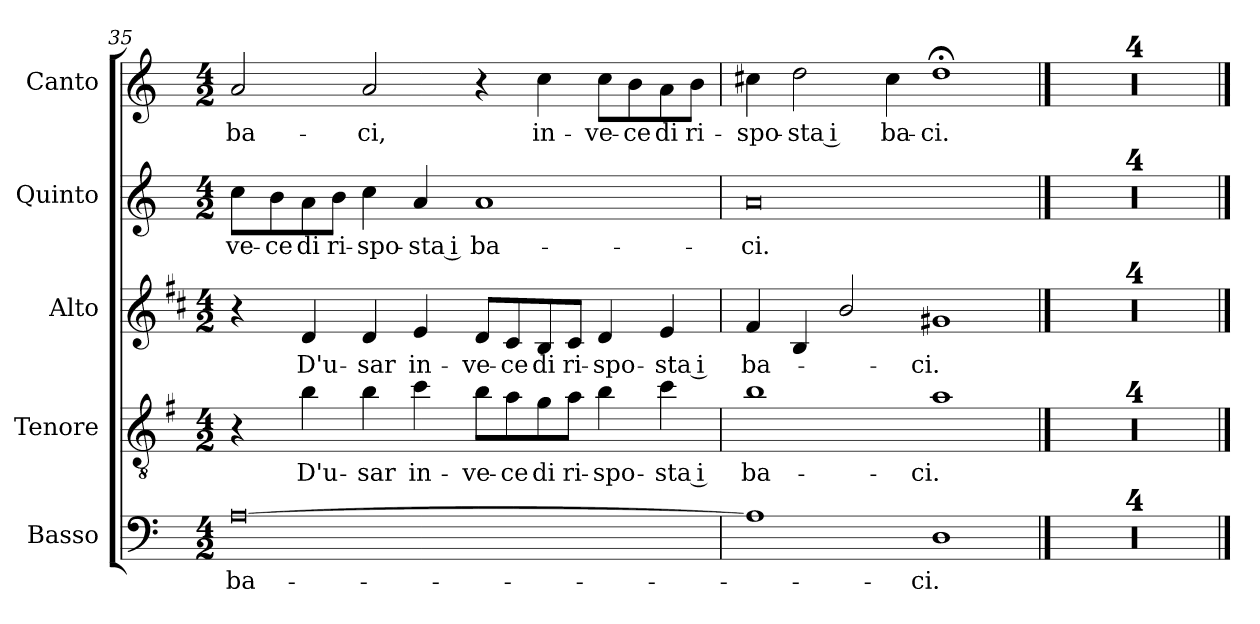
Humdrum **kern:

**kern	**text	**kern	**text	**kern	**text	**kern	**text	**kern	**text
*part5	*part5	*part4	*part4	*part3	*part3	*part2	*part2	*part1	*part1
*staff5	*staff5	*staff4	*staff4	*staff3	*staff3	*staff2	*staff2	*staff1	*staff1
*I"Basso	*	*I"Tenore	*	*I"Alto	*	*I"Quinto	*	*I"Canto	*
*I'B	*	*I'T	*	*I'A	*	*	*	*I'C	*
*clefF4	*	*clefGv2	*	*clefG2	*	*clefG2	*	*clefG2	*
*	*	*ITrd4c7	*	*ITrd1c2	*	*	*	*	*
*k[]	*	*k[]	*	*k[]	*	*k[]	*	*k[]	*
*C:	*	*C:	*	*C:	*	*C:	*	*C:	*
*M4/2	*	*M4/2	*	*M4/2	*	*M4/2	*	*M4/2	*
=35	=35	=35	=35	=35	=35	=35	=35	=35	=35
!	!LO:LY:b	!	!	!	!	!	!LO:LY:b	!	!LO:LY:b
[0A	ba-	4r	.	4r	.	8cc\L	-ve-	2a/	ba-
!	!	!	!	!	!	!	!LO:LY:b	!	!
.	.	.	.	.	.	8b\	-ce	.	.
!	!	!	!LO:LY:b	!	!LO:LY:b	!	!LO:LY:b	!	!
.	.	4e\	D'u-	4c/	D'u-	8a\	di	.	.
!	!	!	!	!	!	!	!LO:LY:b	!	!
.	.	.	.	.	.	8b\J	ri-	.	.
!	!	!	!LO:LY:b	!	!LO:LY:b	!	!LO:LY:b	!	!LO:LY:b
.	.	4e\	-sar	4c/	-sar	4cc\	-spo-	2a/	-ci,
!	!	!	!LO:LY:b	!	!LO:LY:b	!	!LO:LY:b	!	!
.	.	4f\	in-	4d/	in-	4a/	-sta i	.	.
!	!	!	!LO:LY:b	!	!LO:LY:b	!	!LO:LY:b	!	!
.	.	8e\L	-ve-	8c/L	-ve-	1a	ba-	4r	.
!	!	!	!LO:LY:b	!	!LO:LY:b	!	!	!	!
.	.	8d\	-ce	8B/	-ce	.	.	.	.
!	!	!	!LO:LY:b	!	!LO:LY:b	!	!	!	!LO:LY:b
.	.	8c\	di	8A/	di	.	.	4cc\	in-
!	!	!	!LO:LY:b	!	!LO:LY:b	!	!	!	!
.	.	8d\J	ri-	8B/J	ri-	.	.	.	.
!	!	!	!LO:LY:b	!	!LO:LY:b	!	!	!	!LO:LY:b
.	.	4e\	-spo-	4c/	-spo-	.	.	8cc\L	-ve-
!	!	!	!	!	!	!	!	!	!LO:LY:b
.	.	.	.	.	.	.	.	8b\	-ce
!	!	!	!LO:LY:b	!	!LO:LY:b	!	!	!	!LO:LY:b
.	.	4f\	-sta i	4d/	-sta i	.	.	8a\	di
!	!	!	!	!	!	!	!	!	!LO:LY:b
.	.	.	.	.	.	.	.	8b\J	ri-
!!LO:LB:g=z
=36	=36	=36	=36	=36	=36	=36	=36	=36	=36
!	!	!	!LO:LY:b	!	!LO:LY:b	!	!LO:LY:b	!	!LO:LY:b
1A]	.	1e	ba-	4e/	ba-	0a	-ci.	4cc#X\	-spo-
!	!	!	!	!	!	!	!	!	!LO:LY:b
.	.	.	.	4A/	.	.	.	2dd\	-sta i
.	.	.	.	2a/	.	.	.	.	.
!	!	!	!	!	!	!	!	!	!LO:LY:b
.	.	.	.	.	.	.	.	4cc#\	ba-
!	!LO:LY:b	!	!LO:LY:b	!	!LO:LY:b	!	!	!	!LO:LY:b
1D	-ci.	1d	-ci.	1f#X	-ci.	.	.	1dd;<	-ci.
==37	==37	==37	==37	==37	==37	==37	==37	==37	==37
0r	.	0r	.	0r	.	0r	.	0r	.
=38	=38	=38	=38	=38	=38	=38	=38	=38	=38
0r	.	0r	.	0r	.	0r	.	0r	.
=39	=39	=39	=39	=39	=39	=39	=39	=39	=39
0r	.	0r	.	0r	.	0r	.	0r	.
=40	=40	=40	=40	=40	=40	=40	=40	=40	=40
0r	.	0r	.	0r	.	0r	.	0r	.
==	==	==	==	==	==	==	==	==	==
*-	*-	*-	*-	*-	*-	*-	*-	*-	*-
